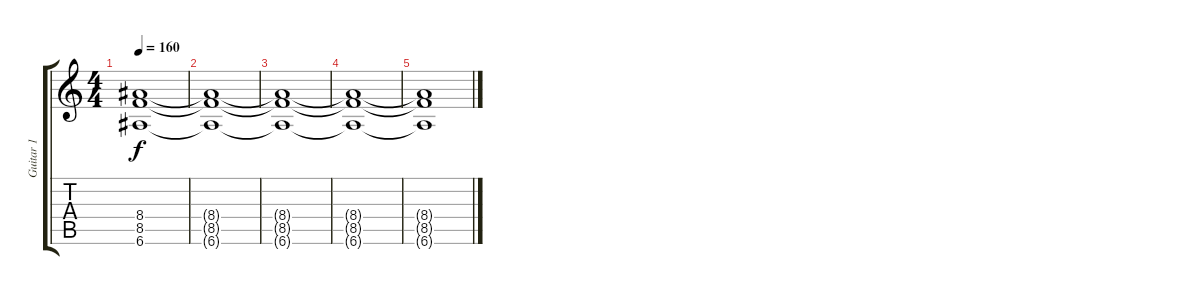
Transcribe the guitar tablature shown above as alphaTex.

\track ("Guitar 1" "Guitar 1") {instrument overdrivenguitar}
\staff {score tabs}
\tuning (E4 B3 G3 D3 A2 E2) {hide}
\ts (4 4)
\tempo 160
\clef g2
\ks c
(8.4 8.5 6.6).1{dy f} |
(8.4{t} 8.5{t} 6.6{t}).1{volume 0} |
(8.4{t} 8.5{t} 6.6{t}).1 |
(8.4{t} 8.5{t} 6.6{t}).1 |
(8.4{t} 8.5{t} 6.6{t}).1
